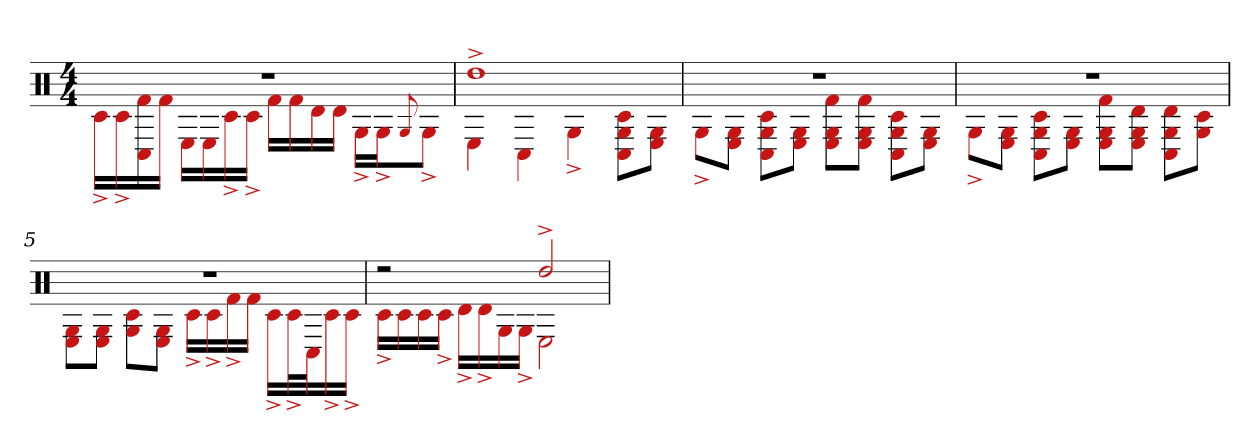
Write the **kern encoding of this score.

**kern
*part1
*staff1
*clefX
*k[]
*M4/4
=1
*^
1r	16c#^LL
.	16c#^
.	16C# 16f#
.	16f#JJ
.	16ELL
.	16E
.	16c#^
.	16c#^JJ
.	16f#LL
.	16f#
.	16d
.	16dJJ
.	16G^LL
.	16G^J
.	8qqG
.	8G^J
=2	=2
1dd^	4E
.	4C#
.	4G^
.	8C# 8c# 8GL
.	8E 8GJ
=3	=3
1r	8G^L
.	8G 8EJ
.	8C# 8c# 8GL
.	8G 8EJ
.	8f# 8E 8GL
.	8f# 8E 8GJ
.	8C# 8c# 8GL
.	8G 8EJ
=4	=4
1r	8G^L
.	8E 8GJ
.	8c# 8C# 8GL
.	8E 8GJ
.	8E 8G 8f#L
.	8E 8d 8GJ
.	8C# 8d 8GL
.	8c# 8GJ
=5	=5
1r	8E 8GL
.	8E 8GJ
.	8G 8c#L
.	8E 8GJ
.	16c#^LL
.	16c#^
.	16f#^
.	16f#JJ
.	16c#^LL
.	32c#^L
.	32C#J
.	16c#^
.	16c#^JJ
=6	=6
2r	16c#^LL
.	16c#
.	16c#
.	16c#^JJ
.	16d^LL
.	16d^
.	16G
.	16G^JJ
2dd^	2E
*v	*v
=
*-
